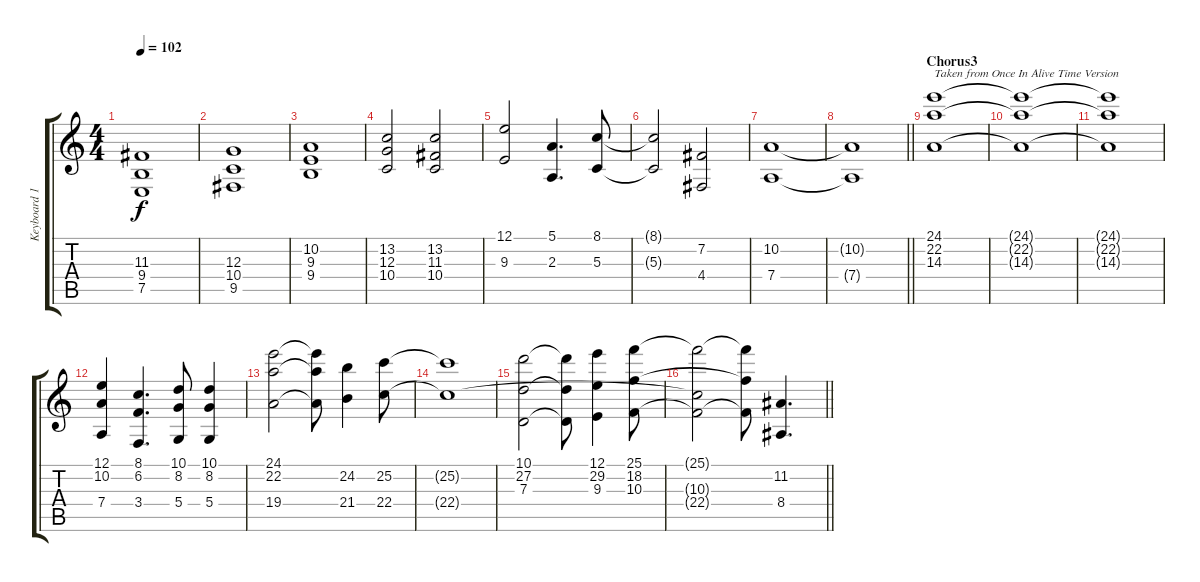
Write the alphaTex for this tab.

\track ("Keyboard 1" "Keyboard 1") {instrument lead2sawtooth}
\staff {score tabs}
\tuning (E4 B3 G3 D3 A2 E2) {hide}
\ts (4 4)
\tempo 102
\clef g2
\ks c
(11.3 9.4 7.5).1{dy f} |
(12.3 10.4 9.5).1 |
(10.2 9.3 9.4).1 |
(13.2 12.3 10.4).2 (13.2 11.3 10.4).2 |
(12.1 9.3).2{volume 8 instrument pad1newage} (5.1 2.3).4{d} (8.1 5.3).8 |
(8.1{t} 5.3{t}).2 (7.2 4.4).2 |
(10.2 7.4).1 |
\barLineRight lightlight
(10.2{t} 7.4{t}).1 |
\section ("" "Chorus3")
(24.1 22.2 14.3).1{txt "Taken from Once In Alive Time Version" volume 5 instrument stringensemble1} |
(24.1{t} 22.2{t} 14.3{t}).1 |
(24.1{t} 22.2{t} 14.3{t}).1 |
(12.1 10.2 7.4).4 (8.1 6.2 3.4).4{d} (10.1 8.2 5.4).8 (10.1 8.2 5.4).4 |
(24.1 22.2 19.4).2 (24.1{t} 22.2{t} 19.4{t}).8 (24.2 21.4).4 (25.2 22.4).8 |
(25.2{t} 22.4{t}).1 |
(10.1 27.2 7.3).2 (10.1{t} 27.2{t} 7.3{t}).8 (12.1 29.2 9.3).4 (25.1 18.2 10.3).8 |
\barLineRight lightlight
(25.1{t} 10.3{t} 22.4{t}).2 (25.1{t} 18.2{t} 10.3{t}).8 (11.2 8.4).4{d}
